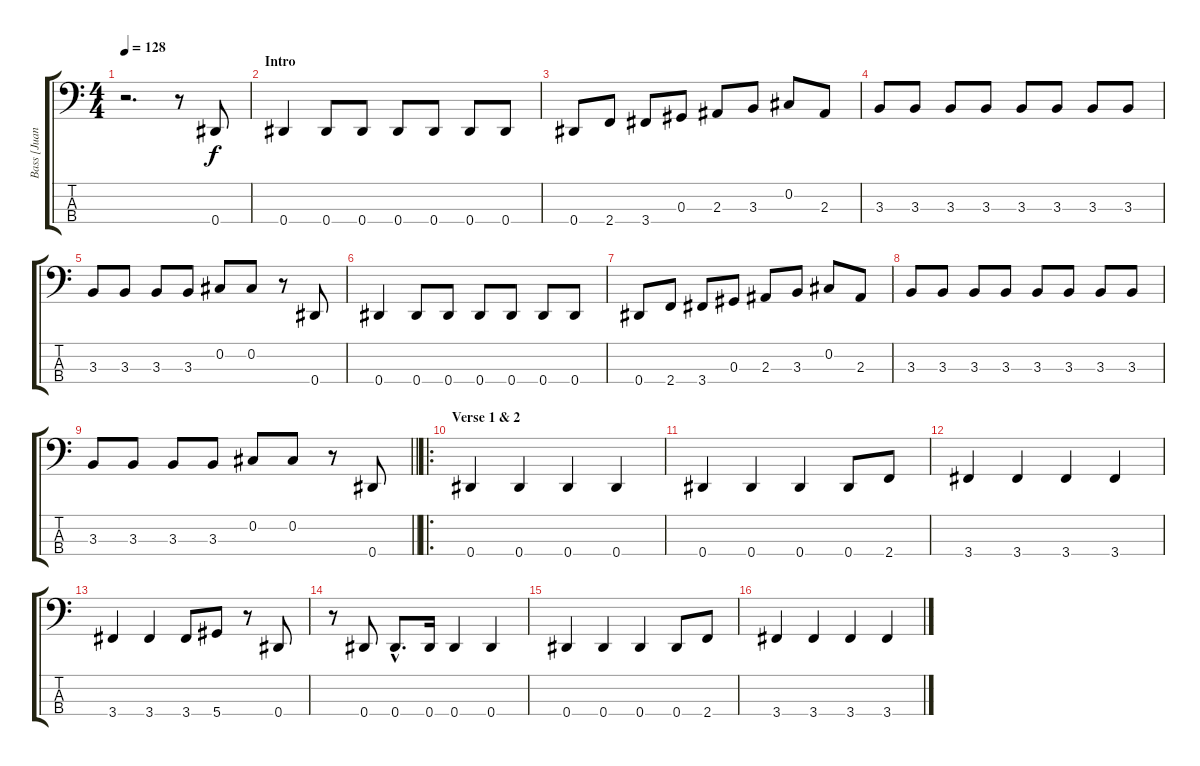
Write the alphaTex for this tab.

\track ("Bass [Juan Croucier]" "Bass [Juan") {instrument electricbassfinger}
\staff {score tabs}
\tuning (Gb2 Db2 Ab1 Eb1) {hide}
\ts (4 4)
\tempo 128
\clef f4
\ks c
r.2{d dy f instrument electricbassfinger} r.8 0.4.8 |
\section ("" "Intro")
0.4.4 0.4.8 0.4.8 0.4.8 0.4.8 0.4.8 0.4.8 |
0.4.8 2.4.8 3.4.8 0.3.8 2.3.8 3.3.8 0.2.8 2.3.8 |
3.3.8 3.3.8 3.3.8 3.3.8 3.3.8 3.3.8 3.3.8 3.3.8 |
3.3.8 3.3.8 3.3.8 3.3.8 0.2.8 0.2.8 r.8 0.4.8 |
0.4.4 0.4.8 0.4.8 0.4.8 0.4.8 0.4.8 0.4.8 |
0.4.8 2.4.8 3.4.8 0.3.8 2.3.8 3.3.8 0.2.8 2.3.8 |
3.3.8 3.3.8 3.3.8 3.3.8 3.3.8 3.3.8 3.3.8 3.3.8 |
\barLineRight lightlight
3.3.8 3.3.8 3.3.8 3.3.8 0.2.8 0.2.8 r.8 0.4.8 |
\ro
\section ("" "Verse 1 & 2")
0.4.4 0.4.4 0.4.4 0.4.4 |
0.4.4 0.4.4 0.4.4 0.4.8 2.4.8 |
3.4.4 3.4.4 3.4.4 3.4.4 |
3.4.4 3.4.4 3.4.8 5.4.8 r.8 0.4.8 |
r.8 0.4.8 0.4{hac}.8{d} 0.4.16 0.4.4 0.4.4 |
0.4.4 0.4.4 0.4.4 0.4.8 2.4.8 |
3.4.4 3.4.4 3.4.4 3.4.4
